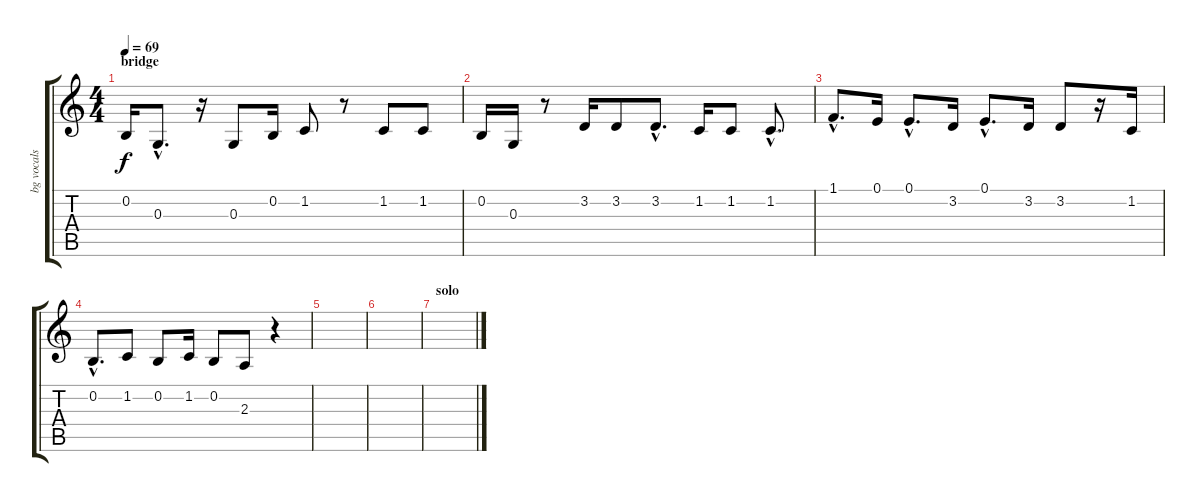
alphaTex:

\track ("bg vocals" "bg vocals") {instrument clarinet}
\staff {score tabs}
\tuning (E4 B3 G3 D3 A2 E2) {hide}
\ts (4 4)
\section ("" "bridge")
\tempo 69
\clef g2
\ks c
0.2.16{dy f} 0.3{hac}.8{d} r.16 0.3.8 0.2.16 1.2.8 r.8 1.2.8 1.2.8 |
0.2.16 0.3.16 r.8 3.2.16 3.2.8 3.2{hac}.8{d} 1.2.16 1.2.8 1.2{hac}.8{d} |
1.1{hac}.8{d} 0.1.16 0.1{hac}.8{d} 3.2.16 0.1{hac}.8{d} 3.2.16 3.2.8 r.16 1.2.16 |
0.2{hac}.8{d} 1.2.8 0.2.8 1.2.16 0.2.8 2.3.8 r.4 |
|
|
\section ("" "solo")
